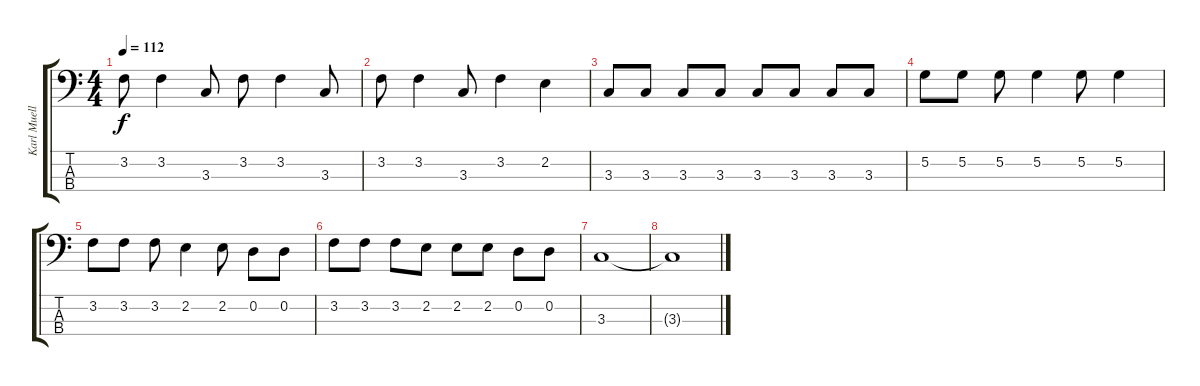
\track ("Karl Mueller" "Karl Muell") {instrument electricbassfinger}
\staff {score tabs}
\tuning (G2 D2 A1 E1) {hide}
\ts (4 4)
\tempo 112
\clef f4
\ks c
3.2.8{dy f} 3.2.4 3.3.8 3.2.8 3.2.4 3.3.8 |
3.2.8 3.2.4 3.3.8 3.2.4 2.2.4 |
3.3.8 3.3.8 3.3.8 3.3.8 3.3.8 3.3.8 3.3.8 3.3.8 |
5.2.8 5.2.8 5.2.8 5.2.4 5.2.8 5.2.4 |
3.2.8 3.2.8 3.2.8 2.2.4 2.2.8 0.2.8 0.2.8 |
3.2.8 3.2.8 3.2.8 2.2.8 2.2.8 2.2.8 0.2.8 0.2.8 |
3.3.1 |
3.3{t}.1
